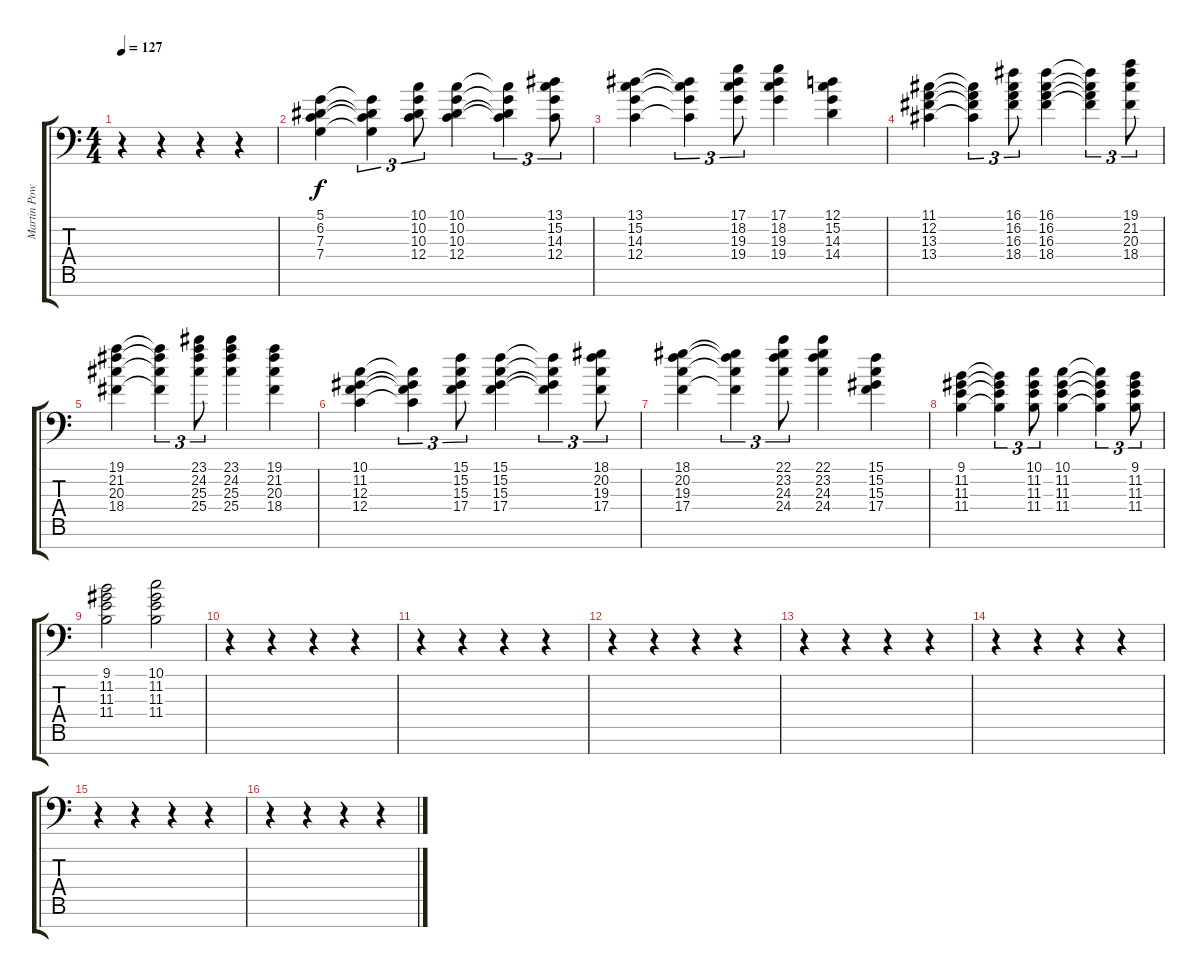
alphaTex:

\track ("Martin Powell - Piano" "Martin Pow") {instrument brightacousticpiano}
\staff {score tabs}
\tuning (D4 A3 F3 C3 G2 D2 A1) {hide}
\ts (4 4)
\tempo 127
\clef f4
\ks c
r.4{dy f instrument brightacousticpiano} r.4 r.4 r.4 |
(5.1 6.2 7.3 7.4).4 (5.1{t} 6.2{t} 7.3{t} 7.4{t}).4{tu (3 2)} (10.1 10.2 10.3 12.4).8{tu (3 2)} (10.1 10.2 10.3 12.4).4 (10.1{t} 10.2{t} 10.3{t} 12.4{t}).4{tu (3 2)} (13.1 15.2 14.3 12.4).8{tu (3 2)} |
(13.1 15.2 14.3 12.4).4 (13.1{t} 15.2{t} 14.3{t} 12.4{t}).4{tu (3 2)} (17.1 18.2 19.3 19.4).8{tu (3 2)} (17.1 18.2 19.3 19.4).4 (12.1 15.2 14.3 14.4).4 |
(11.1 12.2 13.3 13.4).4 (11.1{t} 12.2{t} 13.3{t} 13.4{t}).4{tu (3 2)} (16.1 16.2 16.3 18.4).8{tu (3 2)} (16.1 16.2 16.3 18.4).4 (16.1{t} 16.2{t} 16.3{t} 18.4{t}).4{tu (3 2)} (19.1 21.2 20.3 18.4).8{tu (3 2)} |
(19.1 21.2 20.3 18.4).4 (19.1{t} 21.2{t} 20.3{t} 18.4{t}).4{tu (3 2)} (23.1 24.2 25.3 25.4).8{tu (3 2)} (23.1 24.2 25.3 25.4).4 (19.1 21.2 20.3 18.4).4 |
(10.1 11.2 12.3 12.4).4 (10.1{t} 11.2{t} 12.3{t} 12.4{t}).4{tu (3 2)} (15.1 15.2 15.3 17.4).8{tu (3 2)} (15.1 15.2 15.3 17.4).4 (15.1{t} 15.2{t} 15.3{t} 17.4{t}).4{tu (3 2)} (18.1 20.2 19.3 17.4).8{tu (3 2)} |
(18.1 20.2 19.3 17.4).4 (18.1{t} 20.2{t} 19.3{t} 17.4{t}).4{tu (3 2)} (22.1 23.2 24.3 24.4).8{tu (3 2)} (22.1 23.2 24.3 24.4).4 (15.1 15.2 15.3 17.4).4 |
(9.1 11.2 11.3 11.4).4 (9.1{t} 11.2{t} 11.3{t} 11.4{t}).4{tu (3 2)} (10.1 11.2 11.3 11.4).8{tu (3 2)} (10.1 11.2 11.3 11.4).4 (10.1{t} 11.2{t} 11.3{t} 11.4{t}).4{tu (3 2)} (9.1 11.2 11.3 11.4).8{tu (3 2)} |
(9.1 11.2 11.3 11.4).2 (10.1 11.2 11.3 11.4).2 |
r.4 r.4 r.4 r.4 |
r.4 r.4 r.4 r.4 |
r.4 r.4 r.4 r.4 |
r.4 r.4 r.4 r.4 |
r.4 r.4 r.4 r.4 |
r.4 r.4 r.4 r.4 |
r.4 r.4 r.4 r.4
